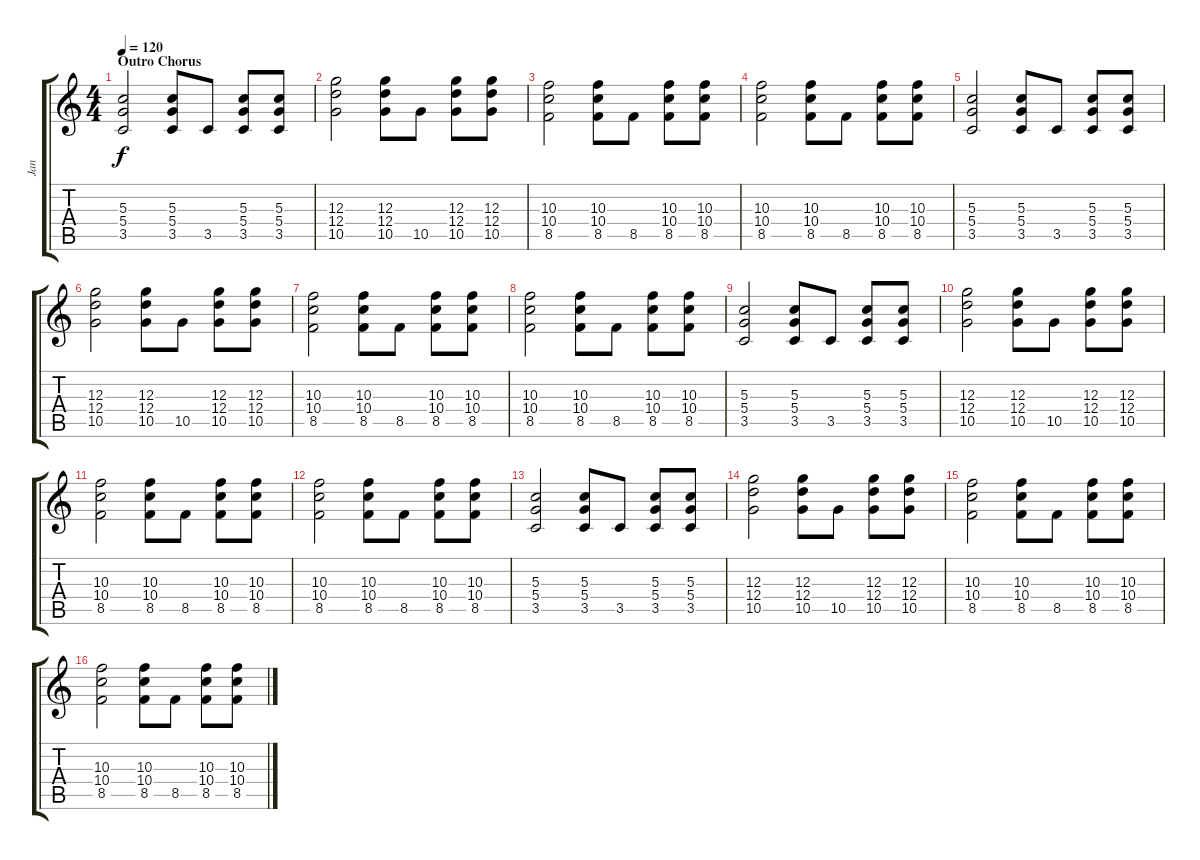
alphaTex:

\track ("Jan" "Jan") {instrument distortionguitar}
\staff {score tabs}
\tuning (E4 B3 G3 D3 A2 E2) {hide}
\ts (4 4)
\section ("" "Outro Chorus")
\tempo 120
\clef g2
\ks c
(5.3 5.4 3.5).2{dy f} (5.3 5.4 3.5).8 3.5.8 (5.3 5.4 3.5).8 (5.3 5.4 3.5).8 |
(12.3 12.4 10.5).2 (12.3 12.4 10.5).8 10.5.8 (12.3 12.4 10.5).8 (12.3 12.4 10.5).8 |
(10.3 10.4 8.5).2 (10.3 10.4 8.5).8 8.5.8 (10.3 10.4 8.5).8 (10.3 10.4 8.5).8 |
(10.3 10.4 8.5).2 (10.3 10.4 8.5).8 8.5.8 (10.3 10.4 8.5).8 (10.3 10.4 8.5).8 |
(5.3 5.4 3.5).2 (5.3 5.4 3.5).8 3.5.8 (5.3 5.4 3.5).8 (5.3 5.4 3.5).8 |
(12.3 12.4 10.5).2 (12.3 12.4 10.5).8 10.5.8 (12.3 12.4 10.5).8 (12.3 12.4 10.5).8 |
(10.3 10.4 8.5).2 (10.3 10.4 8.5).8 8.5.8 (10.3 10.4 8.5).8 (10.3 10.4 8.5).8 |
(10.3 10.4 8.5).2 (10.3 10.4 8.5).8 8.5.8 (10.3 10.4 8.5).8 (10.3 10.4 8.5).8 |
(5.3 5.4 3.5).2 (5.3 5.4 3.5).8 3.5.8 (5.3 5.4 3.5).8 (5.3 5.4 3.5).8 |
(12.3 12.4 10.5).2 (12.3 12.4 10.5).8 10.5.8 (12.3 12.4 10.5).8 (12.3 12.4 10.5).8 |
(10.3 10.4 8.5).2 (10.3 10.4 8.5).8 8.5.8 (10.3 10.4 8.5).8 (10.3 10.4 8.5).8 |
(10.3 10.4 8.5).2 (10.3 10.4 8.5).8 8.5.8 (10.3 10.4 8.5).8 (10.3 10.4 8.5).8 |
(5.3 5.4 3.5).2 (5.3 5.4 3.5).8 3.5.8 (5.3 5.4 3.5).8 (5.3 5.4 3.5).8 |
(12.3 12.4 10.5).2 (12.3 12.4 10.5).8 10.5.8 (12.3 12.4 10.5).8 (12.3 12.4 10.5).8 |
(10.3 10.4 8.5).2 (10.3 10.4 8.5).8 8.5.8 (10.3 10.4 8.5).8 (10.3 10.4 8.5).8 |
(10.3 10.4 8.5).2 (10.3 10.4 8.5).8 8.5.8 (10.3 10.4 8.5).8 (10.3 10.4 8.5).8
